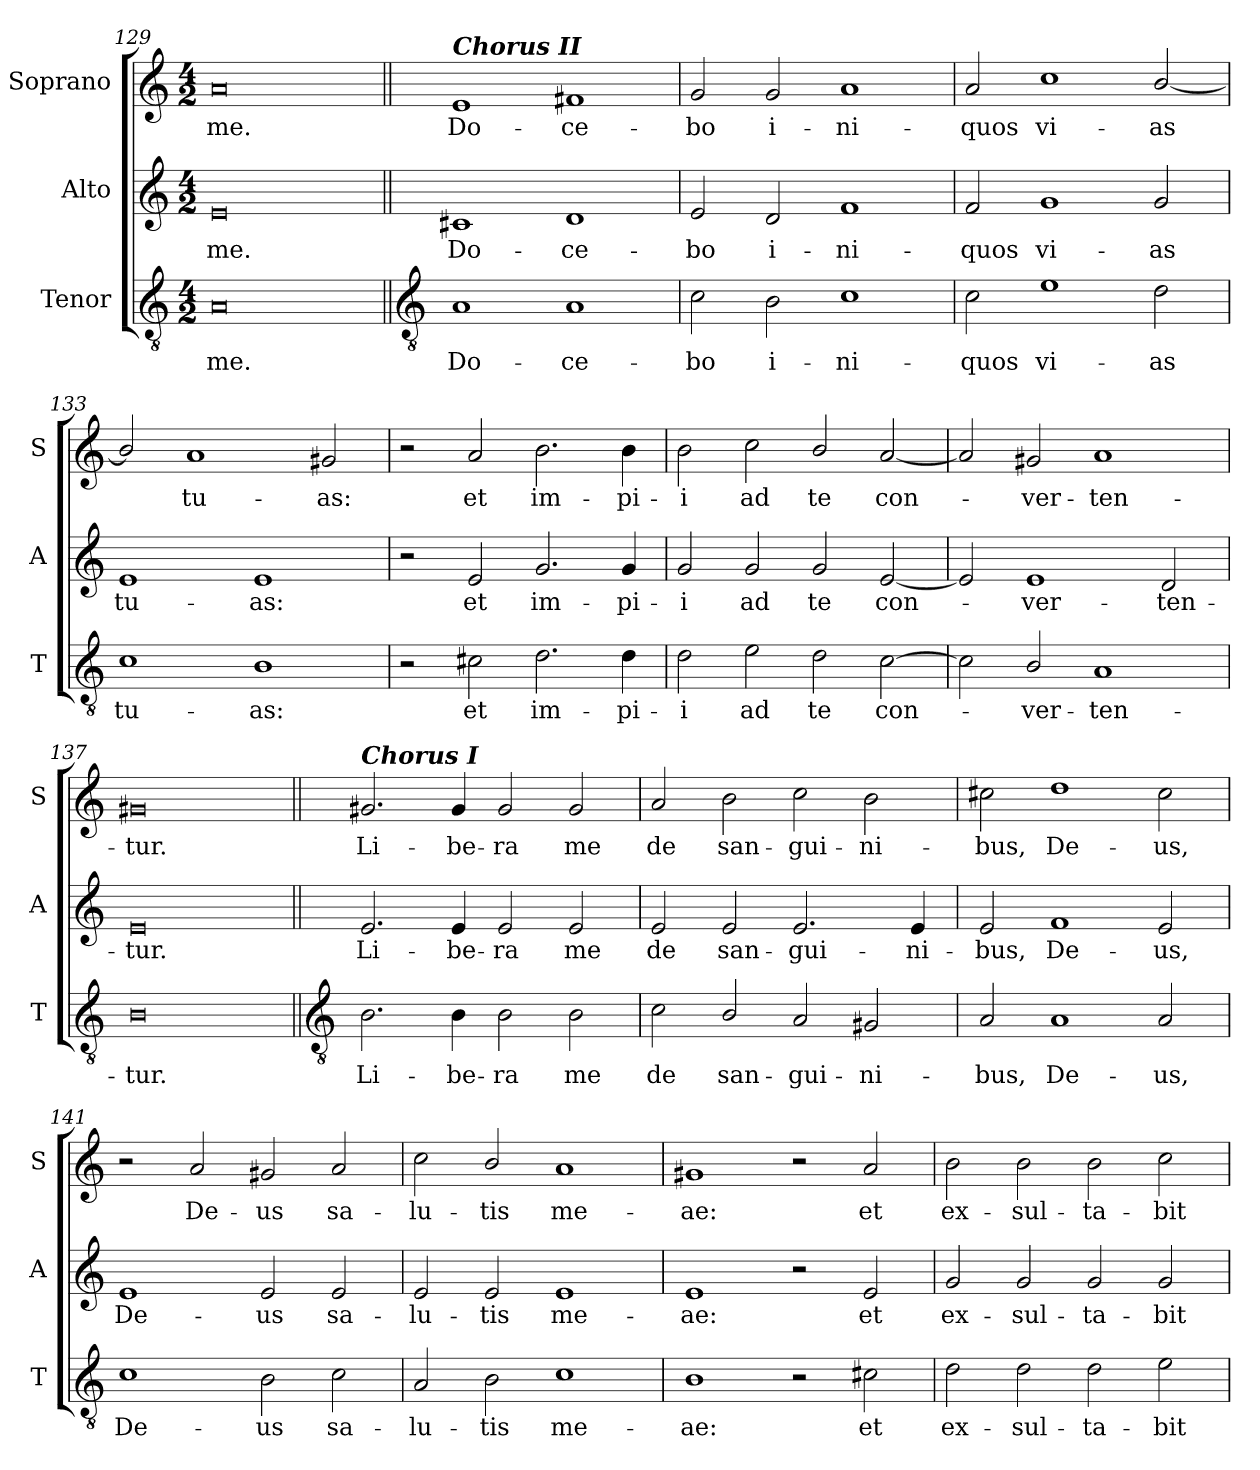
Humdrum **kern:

**kern	**text	**kern	**text	**kern	**text
*part3	*part3	*part2	*part2	*part1	*part1
*staff3	*staff3	*staff2	*staff2	*staff1	*staff1
*I"Tenor	*	*I"Alto	*	*I"Soprano	*
*I'T	*	*I'A	*	*I'S	*
*clefGv2	*	*clefG2	*	*clefG2	*
*k[]	*	*k[]	*	*k[]	*
*C:	*	*C:	*	*C:	*
*M4/2	*	*M4/2	*	*M4/2	*
=129	=129	=129	=129	=129	=129
!	!LO:LY:b	!	!LO:LY:b	!	!LO:LY:b
0A	me.	0e	me.	0a	me.
!!LO:LB:g=z
=130||	=130||	=130||	=130||	=130||	=130||
*clefGv2	*	*	*	*	*
!	!	!	!	!LO:TX:a:Bi:t=Chorus II	!
!	!LO:LY:b	!	!LO:LY:b	!	!LO:LY:b
1A	Do-	1c#X	Do-	1e	Do-
!	!LO:LY:b	!	!LO:LY:b	!	!LO:LY:b
1A	-ce-	1d	-ce-	1f#X	-ce-
=131	=131	=131	=131	=131	=131
!	!LO:LY:b	!	!LO:LY:b	!	!LO:LY:b
2c	-bo	2e	-bo	2g	-bo
!	!LO:LY:b	!	!LO:LY:b	!	!LO:LY:b
2B	i-	2d	i-	2g	i-
!	!LO:LY:b	!	!LO:LY:b	!	!LO:LY:b
1c	-ni-	1f	-ni-	1a	-ni-
=132	=132	=132	=132	=132	=132
!	!LO:LY:b	!	!LO:LY:b	!	!LO:LY:b
2c	-quos	2f	-quos	2a	-quos
!	!LO:LY:b	!	!LO:LY:b	!	!LO:LY:b
1e	vi-	1g	vi-	1cc	vi-
!	!LO:LY:b	!	!LO:LY:b	!	!LO:LY:b
2d	-as	2g	-as	[2b/	-as
=133	=133	=133	=133	=133	=133
!	!LO:LY:b	!	!LO:LY:b	!	!
1c	tu-	1e	tu-	2b/]	.
!	!	!	!	!	!LO:LY:b
.	.	.	.	1a	tu-
!	!LO:LY:b	!	!LO:LY:b	!	!
1B	-as:	1e	-as:	.	.
!	!	!	!	!	!LO:LY:b
.	.	.	.	2g#X	-as:
=134	=134	=134	=134	=134	=134
2r	.	2r	.	2r	.
!	!LO:LY:b	!	!LO:LY:b	!	!LO:LY:b
2c#X	et	2e	et	2a	et
!	!LO:LY:b	!	!LO:LY:b	!	!LO:LY:b
2.d	im-	2.g	im-	2.b	im-
!	!LO:LY:b	!	!LO:LY:b	!	!LO:LY:b
4d	-pi-	4g	-pi-	4b	-pi-
=135	=135	=135	=135	=135	=135
!	!LO:LY:b	!	!LO:LY:b	!	!LO:LY:b
2d	-i	2g	-i	2b	-i
!	!LO:LY:b	!	!LO:LY:b	!	!LO:LY:b
2e	ad	2g	ad	2cc	ad
!	!LO:LY:b	!	!LO:LY:b	!	!LO:LY:b
2d	te	2g	te	2b/	te
!	!LO:LY:b	!	!LO:LY:b	!	!LO:LY:b
[2c	con-	[2e	con-	[2a	con-
=136	=136	=136	=136	=136	=136
2c]	.	2e]	.	2a]	.
!	!LO:LY:b	!	!LO:LY:b	!	!LO:LY:b
2B/	ver-	1e	ver-	2g#X	ver-
!	!LO:LY:b	!	!	!	!LO:LY:b
1A	-ten-	.	.	1a	-ten-
!	!	!	!LO:LY:b	!	!
.	.	2d	-ten-	.	.
=137	=137	=137	=137	=137	=137
!	!LO:LY:b	!	!LO:LY:b	!	!LO:LY:b
0B	-tur.	0e	-tur.	0g#X	-tur.
!!LO:LB:g=z
=138||	=138||	=138||	=138||	=138||	=138||
*clefGv2	*	*	*	*	*
!	!	!	!	!LO:TX:a:Bi:t=Chorus I	!
!	!LO:LY:b	!	!LO:LY:b	!	!LO:LY:b
2.B	Li-	2.e	Li-	2.g#X	Li-
!	!LO:LY:b	!	!LO:LY:b	!	!LO:LY:b
4B	-be-	4e	-be-	4g#	-be-
!	!LO:LY:b	!	!LO:LY:b	!	!LO:LY:b
2B	-ra	2e	-ra	2g#	-ra
!	!LO:LY:b	!	!LO:LY:b	!	!LO:LY:b
2B	me	2e	me	2g#	me
=139	=139	=139	=139	=139	=139
!	!LO:LY:b	!	!LO:LY:b	!	!LO:LY:b
2c	de	2e	de	2a	de
!	!LO:LY:b	!	!LO:LY:b	!	!LO:LY:b
2B/	san-	2e	san-	2b	san-
!	!LO:LY:b	!	!LO:LY:b	!	!LO:LY:b
2A	-gui-	2.e	-gui-	2cc	-gui-
!	!LO:LY:b	!	!	!	!LO:LY:b
2G#X	-ni-	.	.	2b	-ni-
!	!	!	!LO:LY:b	!	!
.	.	4e	-ni-	.	.
=140	=140	=140	=140	=140	=140
!	!LO:LY:b	!	!LO:LY:b	!	!LO:LY:b
2A	-bus,	2e	-bus,	2cc#X	-bus,
!	!LO:LY:b	!	!LO:LY:b	!	!LO:LY:b
1A	De-	1f	De-	1dd	De-
!	!LO:LY:b	!	!LO:LY:b	!	!LO:LY:b
2A	-us,	2e	-us,	2cc#	-us,
=141	=141	=141	=141	=141	=141
!	!LO:LY:b	!	!LO:LY:b	!	!
1c	De-	1e	De-	2r	.
!	!	!	!	!	!LO:LY:b
.	.	.	.	2a	De-
!	!LO:LY:b	!	!LO:LY:b	!	!LO:LY:b
2B	-us	2e	-us	2g#X	-us
!	!LO:LY:b	!	!LO:LY:b	!	!LO:LY:b
2c	sa-	2e	sa-	2a	sa-
=142	=142	=142	=142	=142	=142
!	!LO:LY:b	!	!LO:LY:b	!	!LO:LY:b
2A	-lu-	2e	-lu-	2cc	-lu-
!	!LO:LY:b	!	!LO:LY:b	!	!LO:LY:b
2B	-tis	2e	-tis	2b/	-tis
!	!LO:LY:b	!	!LO:LY:b	!	!LO:LY:b
1c	me-	1e	me-	1a	me-
=143	=143	=143	=143	=143	=143
!	!LO:LY:b	!	!LO:LY:b	!	!LO:LY:b
1B	-ae:	1e	-ae:	1g#X	-ae:
2r	.	2r	.	2r	.
!	!LO:LY:b	!	!LO:LY:b	!	!LO:LY:b
2c#X	et	2e	et	2a	et
=144	=144	=144	=144	=144	=144
!	!LO:LY:b	!	!LO:LY:b	!	!LO:LY:b
2d	ex-	2g	ex-	2b	ex-
!	!LO:LY:b	!	!LO:LY:b	!	!LO:LY:b
2d	-sul-	2g	-sul-	2b	-sul-
!	!LO:LY:b	!	!LO:LY:b	!	!LO:LY:b
2d	-ta-	2g	-ta-	2b	-ta-
!	!LO:LY:b	!	!LO:LY:b	!	!LO:LY:b
2e	-bit	2g	-bit	2cc	-bit
=	=	=	=	=	=
*-	*-	*-	*-	*-	*-
